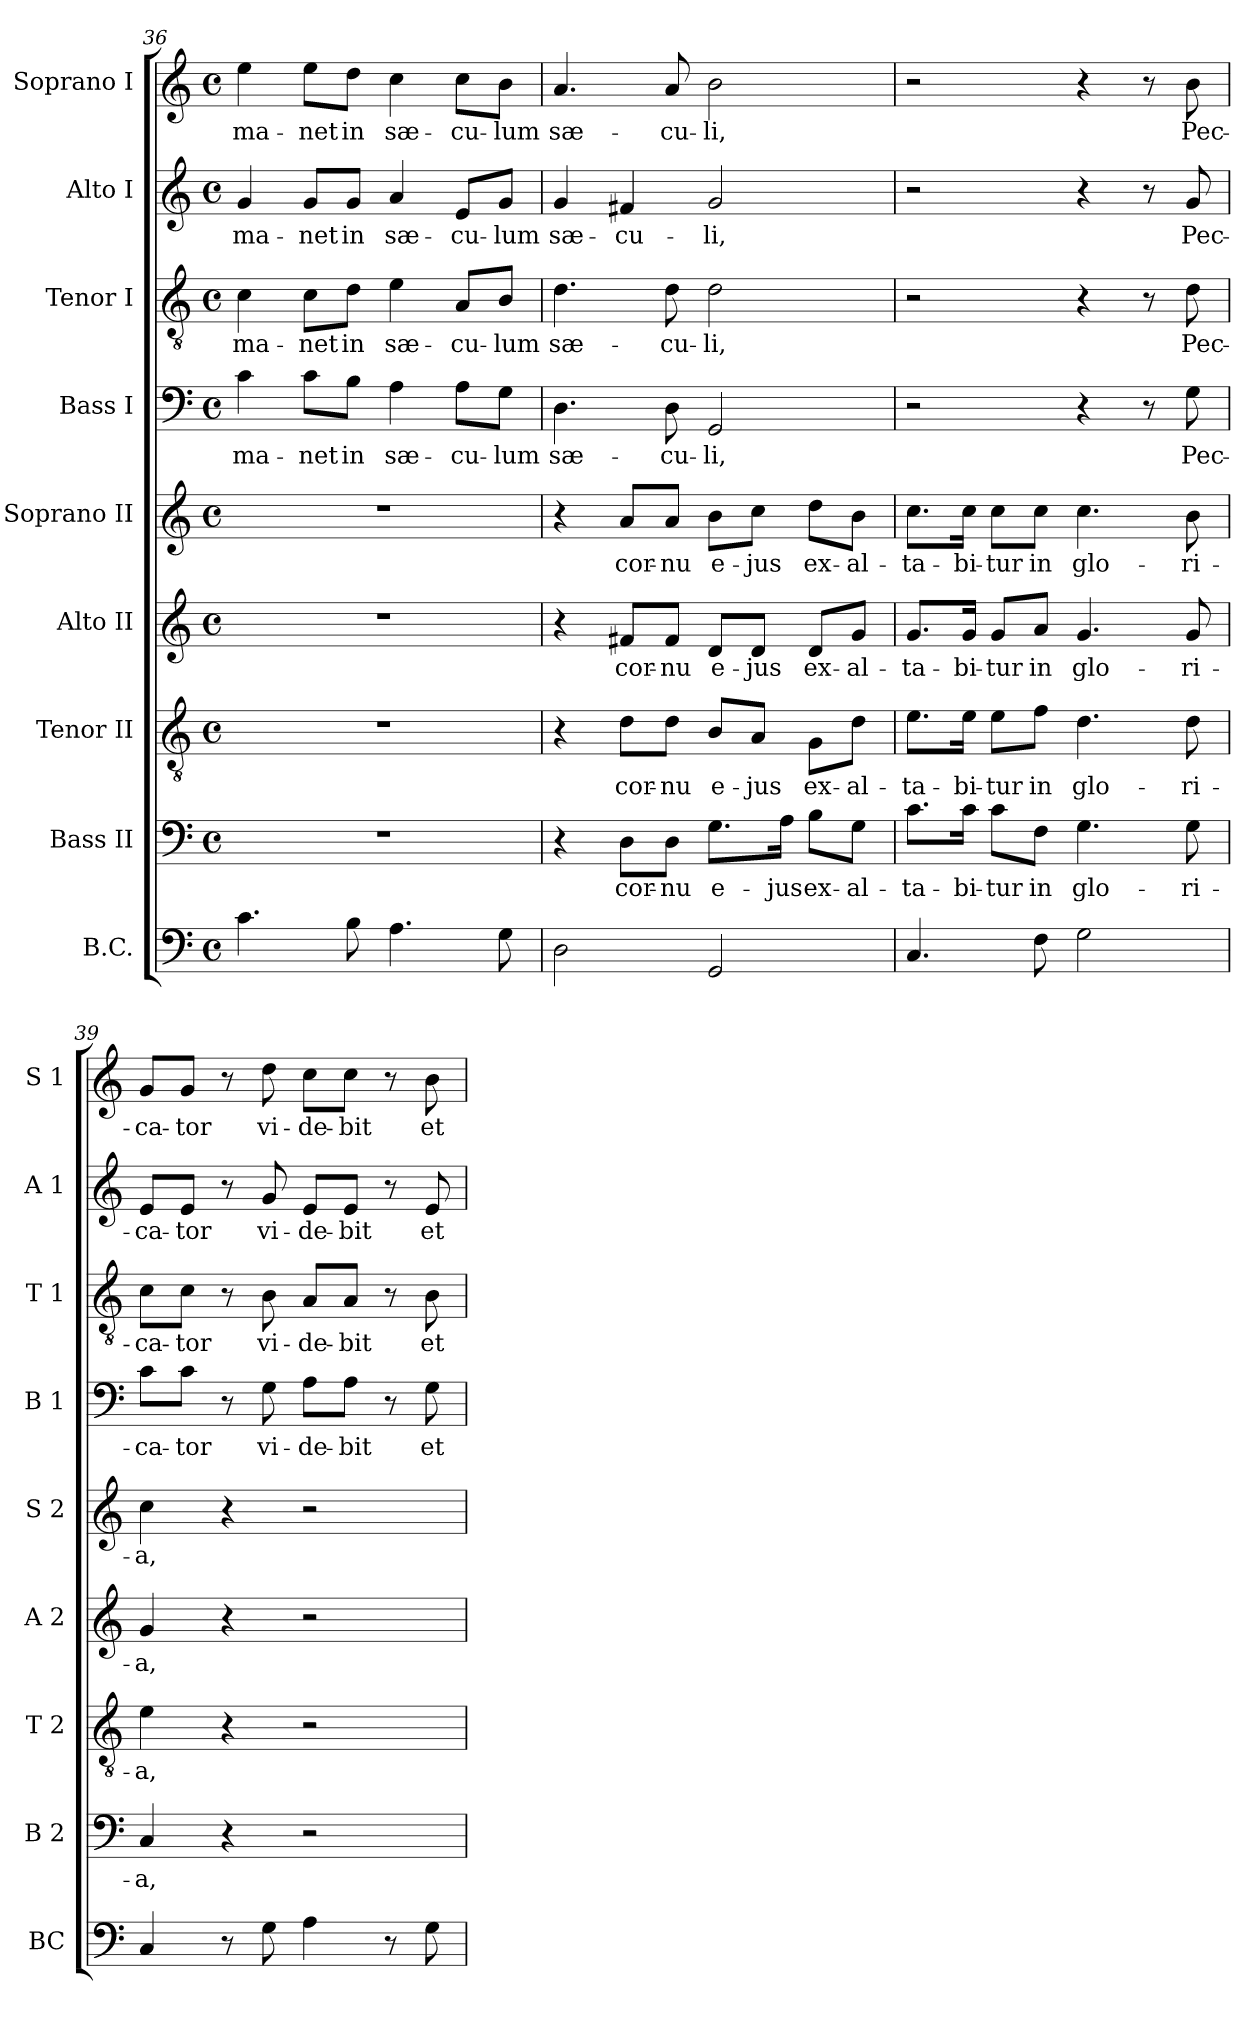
**kern	**kern	**text	**kern	**text	**kern	**text	**kern	**text	**kern	**text	**kern	**text	**kern	**text	**kern	**text
*part9	*part8	*part8	*part7	*part7	*part6	*part6	*part5	*part5	*part4	*part4	*part3	*part3	*part2	*part2	*part1	*part1
*staff9	*staff8	*staff8	*staff7	*staff7	*staff6	*staff6	*staff5	*staff5	*staff4	*staff4	*staff3	*staff3	*staff2	*staff2	*staff1	*staff1
*I"B.C.	*I"Bass II	*	*I"Tenor II	*	*I"Alto II	*	*I"Soprano II	*	*I"Bass I	*	*I"Tenor I	*	*I"Alto I	*	*I"Soprano I	*
*I'BC	*I'B 2	*	*I'T 2	*	*I'A 2	*	*I'S 2	*	*I'B 1	*	*I'T 1	*	*I'A 1	*	*I'S 1	*
*clefF4	*clefF4	*	*clefGv2	*	*clefG2	*	*clefG2	*	*clefF4	*	*clefGv2	*	*clefG2	*	*clefG2	*
*k[]	*k[]	*	*k[]	*	*k[]	*	*k[]	*	*k[]	*	*k[]	*	*k[]	*	*k[]	*
*C:	*C:	*	*C:	*	*C:	*	*C:	*	*C:	*	*C:	*	*C:	*	*C:	*
*M4/4	*M4/4	*	*M4/4	*	*M4/4	*	*M4/4	*	*M4/4	*	*M4/4	*	*M4/4	*	*M4/4	*
*met(c)	*met(c)	*	*met(c)	*	*met(c)	*	*met(c)	*	*met(c)	*	*met(c)	*	*met(c)	*	*met(c)	*
=36	=36	=36	=36	=36	=36	=36	=36	=36	=36	=36	=36	=36	=36	=36	=36	=36
!	!	!	!	!	!	!	!	!	!	!LO:LY:b	!	!LO:LY:b	!	!LO:LY:b	!	!LO:LY:b
4.c\	1r	.	1r	.	1r	.	1r	.	4c\	ma-	4c\	ma-	4g/	ma-	4ee\	ma-
!	!	!	!	!	!	!	!	!	!	!LO:LY:b	!	!LO:LY:b	!	!LO:LY:b	!	!LO:LY:b
.	.	.	.	.	.	.	.	.	8c\L	-net	8c\L	-net	8g/L	-net	8ee\L	-net
!	!	!	!	!	!	!	!	!	!	!LO:LY:b	!	!LO:LY:b	!	!LO:LY:b	!	!LO:LY:b
8B\	.	.	.	.	.	.	.	.	8B\J	in	8d\J	in	8g/J	in	8dd\J	in
!	!	!	!	!	!	!	!	!	!	!LO:LY:b	!	!LO:LY:b	!	!LO:LY:b	!	!LO:LY:b
4.A\	.	.	.	.	.	.	.	.	4A\	sæ-	4e\	sæ-	4a/	sæ-	4cc\	sæ-
!	!	!	!	!	!	!	!	!	!	!LO:LY:b	!	!LO:LY:b	!	!LO:LY:b	!	!LO:LY:b
.	.	.	.	.	.	.	.	.	8A\L	-cu-	8A/L	-cu-	8e/L	-cu-	8cc\L	-cu-
!	!	!	!	!	!	!	!	!	!	!LO:LY:b	!	!LO:LY:b	!	!LO:LY:b	!	!LO:LY:b
8G\	.	.	.	.	.	.	.	.	8G\J	-lum	8B/J	-lum	8g/J	-lum	8b\J	-lum
!!LO:PB:g=z
=37	=37	=37	=37	=37	=37	=37	=37	=37	=37	=37	=37	=37	=37	=37	=37	=37
!	!	!	!	!	!	!	!	!	!	!LO:LY:b	!	!LO:LY:b	!	!LO:LY:b	!	!LO:LY:b
2D\	4r	.	4r	.	4r	.	4r	.	4.D\	sæ-	4.d\	sæ-	4g/	sæ-	4.a/	sæ-
!	!	!LO:LY:b	!	!LO:LY:b	!	!LO:LY:b	!	!LO:LY:b	!	!	!	!	!	!LO:LY:b	!	!
.	8D\L	cor-	8d\L	cor-	8f#X/L	cor-	8a/L	cor-	.	.	.	.	4f#X/	-cu-	.	.
!	!	!LO:LY:b	!	!LO:LY:b	!	!LO:LY:b	!	!LO:LY:b	!	!LO:LY:b	!	!LO:LY:b	!	!	!	!LO:LY:b
.	8D\J	-nu	8d\J	-nu	8f#/J	-nu	8a/J	-nu	8D\	-cu-	8d\	-cu-	.	.	8a/	-cu-
!	!	!LO:LY:b	!	!LO:LY:b	!	!LO:LY:b	!	!LO:LY:b	!	!LO:LY:b	!	!LO:LY:b	!	!LO:LY:b	!	!LO:LY:b
2GG/	8.G\L	e-	8B/L	e-	8d/L	e-	8b\L	e-	2GG/	-li,	2d\	-li,	2g/	-li,	2b\	-li,
!	!	!	!	!LO:LY:b	!	!LO:LY:b	!	!LO:LY:b	!	!	!	!	!	!	!	!
.	.	.	8A/J	-jus	8d/J	-jus	8cc\J	-jus	.	.	.	.	.	.	.	.
!	!	!LO:LY:b	!	!	!	!	!	!	!	!	!	!	!	!	!	!
.	16A\Jk	-jus	.	.	.	.	.	.	.	.	.	.	.	.	.	.
!	!	!LO:LY:b	!	!LO:LY:b	!	!LO:LY:b	!	!LO:LY:b	!	!	!	!	!	!	!	!
.	8B\L	ex-	8G\L	ex-	8d/L	ex-	8dd\L	ex-	.	.	.	.	.	.	.	.
!	!	!LO:LY:b	!	!LO:LY:b	!	!LO:LY:b	!	!LO:LY:b	!	!	!	!	!	!	!	!
.	8G\J	-al-	8d\J	-al-	8g/J	-al-	8b\J	-al-	.	.	.	.	.	.	.	.
=38	=38	=38	=38	=38	=38	=38	=38	=38	=38	=38	=38	=38	=38	=38	=38	=38
!	!	!LO:LY:b	!	!LO:LY:b	!	!LO:LY:b	!	!LO:LY:b	!	!	!	!	!	!	!	!
4.C/	8.c\L	-ta-	8.e\L	-ta-	8.g/L	-ta-	8.cc\L	-ta-	2r	.	2r	.	2r	.	2r	.
!	!	!LO:LY:b	!	!LO:LY:b	!	!LO:LY:b	!	!LO:LY:b	!	!	!	!	!	!	!	!
.	16c\Jk	-bi-	16e\Jk	-bi-	16g/Jk	-bi-	16cc\Jk	-bi-	.	.	.	.	.	.	.	.
!	!	!LO:LY:b	!	!LO:LY:b	!	!LO:LY:b	!	!LO:LY:b	!	!	!	!	!	!	!	!
.	8c\L	-tur	8e\L	-tur	8g/L	-tur	8cc\L	-tur	.	.	.	.	.	.	.	.
!	!	!LO:LY:b	!	!LO:LY:b	!	!LO:LY:b	!	!LO:LY:b	!	!	!	!	!	!	!	!
8F\	8F\J	in	8f\J	in	8a/J	in	8cc\J	in	.	.	.	.	.	.	.	.
!	!	!LO:LY:b	!	!LO:LY:b	!	!LO:LY:b	!	!LO:LY:b	!	!	!	!	!	!	!	!
2G\	4.G\	glo-	4.d\	glo-	4.g/	glo-	4.cc\	glo-	4r	.	4r	.	4r	.	4r	.
.	.	.	.	.	.	.	.	.	8r	.	8r	.	8r	.	8r	.
!	!	!LO:LY:b	!	!LO:LY:b	!	!LO:LY:b	!	!LO:LY:b	!	!LO:LY:b	!	!LO:LY:b	!	!LO:LY:b	!	!LO:LY:b
.	8G\	-ri-	8d\	-ri-	8g/	-ri-	8b\	-ri-	8G\	Pec-	8d\	Pec-	8g/	Pec-	8b\	Pec-
=39	=39	=39	=39	=39	=39	=39	=39	=39	=39	=39	=39	=39	=39	=39	=39	=39
!	!	!LO:LY:b	!	!LO:LY:b	!	!LO:LY:b	!	!LO:LY:b	!	!LO:LY:b	!	!LO:LY:b	!	!LO:LY:b	!	!LO:LY:b
4C/	4C/	-a,	4e\	-a,	4g/	-a,	4cc\	-a,	8c\L	-ca-	8c\L	-ca-	8e/L	-ca-	8g/L	-ca-
!	!	!	!	!	!	!	!	!	!	!LO:LY:b	!	!LO:LY:b	!	!LO:LY:b	!	!LO:LY:b
.	.	.	.	.	.	.	.	.	8c\J	-tor	8c\J	-tor	8e/J	-tor	8g/J	-tor
8r	4r	.	4r	.	4r	.	4r	.	8r	.	8r	.	8r	.	8r	.
!	!	!	!	!	!	!	!	!	!	!LO:LY:b	!	!LO:LY:b	!	!LO:LY:b	!	!LO:LY:b
8G\	.	.	.	.	.	.	.	.	8G\	vi-	8B\	vi-	8g/	vi-	8dd\	vi-
!	!	!	!	!	!	!	!	!	!	!LO:LY:b	!	!LO:LY:b	!	!LO:LY:b	!	!LO:LY:b
4A\	2r	.	2r	.	2r	.	2r	.	8A\L	-de-	8A/L	-de-	8e/L	-de-	8cc\L	-de-
!	!	!	!	!	!	!	!	!	!	!LO:LY:b	!	!LO:LY:b	!	!LO:LY:b	!	!LO:LY:b
.	.	.	.	.	.	.	.	.	8A\J	-bit	8A/J	-bit	8e/J	-bit	8cc\J	-bit
8r	.	.	.	.	.	.	.	.	8r	.	8r	.	8r	.	8r	.
!	!	!	!	!	!	!	!	!	!	!LO:LY:b	!	!LO:LY:b	!	!LO:LY:b	!	!LO:LY:b
8G\	.	.	.	.	.	.	.	.	8G\	et	8B\	et	8e/	et	8b\	et
=	=	=	=	=	=	=	=	=	=	=	=	=	=	=	=	=
*-	*-	*-	*-	*-	*-	*-	*-	*-	*-	*-	*-	*-	*-	*-	*-	*-
